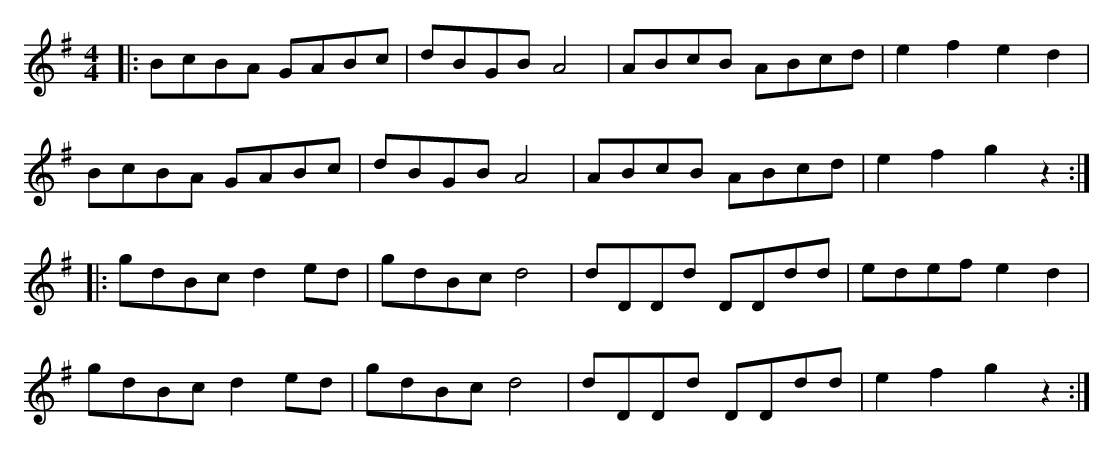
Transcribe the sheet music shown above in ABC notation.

X:1
M:4/4
K:G
|:BcBA GABc|dBGB A4|ABcB ABcd|e2 f2 e2 d2|
BcBA GABc|dBGB A4|ABcB ABcd|e2 f2 g2 z2:|
|:gdBc d2 ed|gdBc d4|dDDd DDdd|edef e2 d2|
gdBc d2 ed|gdBc d4|dDDd DDdd|e2 f2 g2 z2:|
